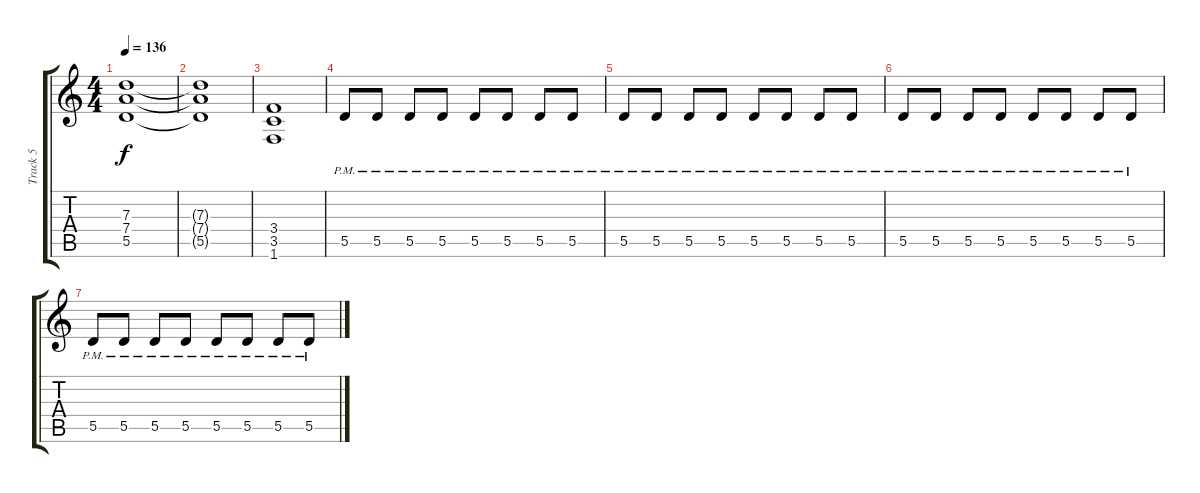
\track ("Track 5" "Track 5") {instrument distortionguitar}
\staff {score tabs}
\tuning (E4 B3 G3 D3 A2 E2) {hide}
\ts (4 4)
\tempo 136
\clef g2
\ks c
(7.3 7.4 5.5).1{dy f} |
(7.3{t} 7.4{t} 5.5{t}).1 |
(3.4 3.5 1.6).1 |
5.5{pm}.8{volume 16} 5.5{pm}.8 5.5{pm}.8 5.5{pm}.8 5.5{pm}.8 5.5{pm}.8 5.5{pm}.8 5.5{pm}.8 |
5.5{pm}.8 5.5{pm}.8 5.5{pm}.8 5.5{pm}.8 5.5{pm}.8 5.5{pm}.8 5.5{pm}.8 5.5{pm}.8 |
5.5{pm}.8 5.5{pm}.8 5.5{pm}.8 5.5{pm}.8 5.5{pm}.8 5.5{pm}.8 5.5{pm}.8 5.5{pm}.8 |
5.5{pm}.8 5.5{pm}.8 5.5{pm}.8 5.5{pm}.8 5.5{pm}.8 5.5{pm}.8 5.5{pm}.8 5.5{pm}.8
